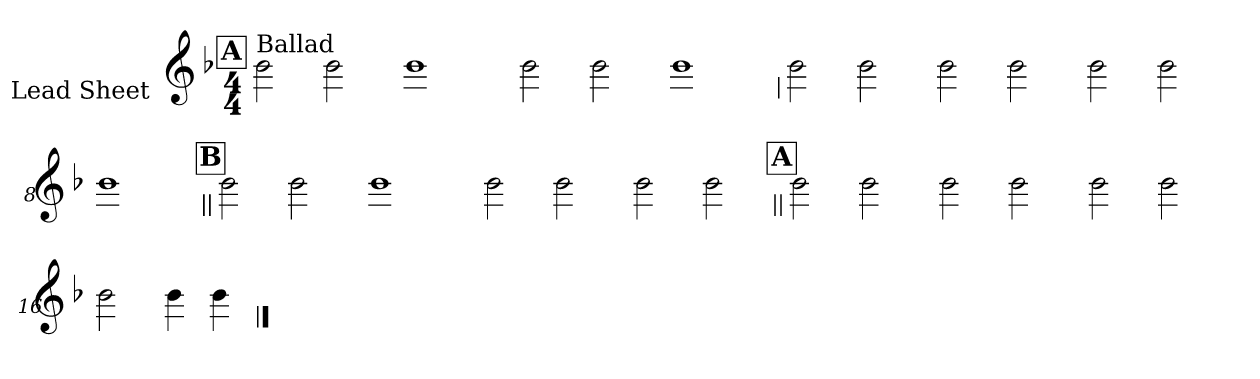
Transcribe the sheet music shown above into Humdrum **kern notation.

**kern
*part1
*staff1
*I"Lead Sheet
*stria0
*clefG2
*k[b-]
*F:
*M4/4
!!LO:REH:place=s1:a:t=A
=1||
!LO:TX:a:t=Ballad
2b-
2b-
=2-
1b-
=3-
2b-
2b-
=4-
1b-
!!LO:LB:g=z
=5
2b-
2b-
=6-
2b-
2b-
=7-
2b-
2b-
=8-
1b-
!!LO:LB:g=z
!!LO:REH:place=s1:a:t=B
=9||
2b-
2b-
=10-
1b-
=11-
2b-
2b-
=12-
2b-
2b-
!!LO:LB:g=z
!!LO:REH:place=s1:a:t=A
=13||
2b-
2b-
=14-
2b-
2b-
=15-
2b-
2b-
=16-
2b-
4b-
4b-
==
*-
